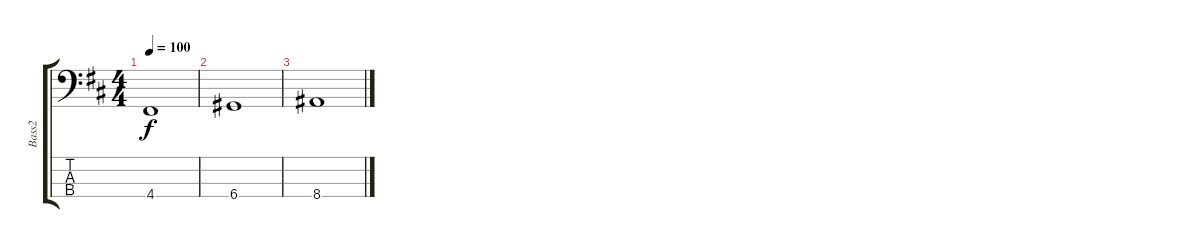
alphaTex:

\track ("Bass2" "Bass2") {instrument fretlessbass}
\staff {score tabs}
\tuning (G2 D2 A1 D1) {hide}
\ts (4 4)
\tempo 100
\clef f4
\ks d
4.4.1{dy f} |
6.4.1 |
8.4.1
